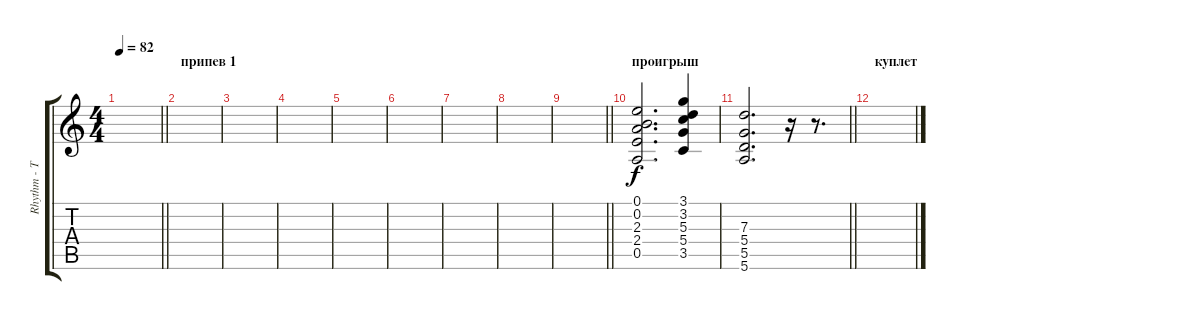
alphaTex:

\track ("Rhythm - Taylor York а" "Rhythm - T") {instrument electricguitarjazz}
\staff {score tabs}
\tuning (E4 B3 G3 D3 A2 E2) {hide}
\ts (4 4)
\tempo 82
\clef g2
\barLineRight lightlight
\ks c
|
\section ("" "припев 1")
|
|
|
|
|
|
|
\barLineRight lightlight
|
\section ("" "проигрыш")
(0.1 0.2 2.3 2.4 0.5).2{d} (3.1 3.2 5.3 5.4 3.5).4 |
\barLineRight lightlight
(7.3 5.4 5.5 5.6).2{d} r.16 r.8{d} |
\section ("" "куплет")
